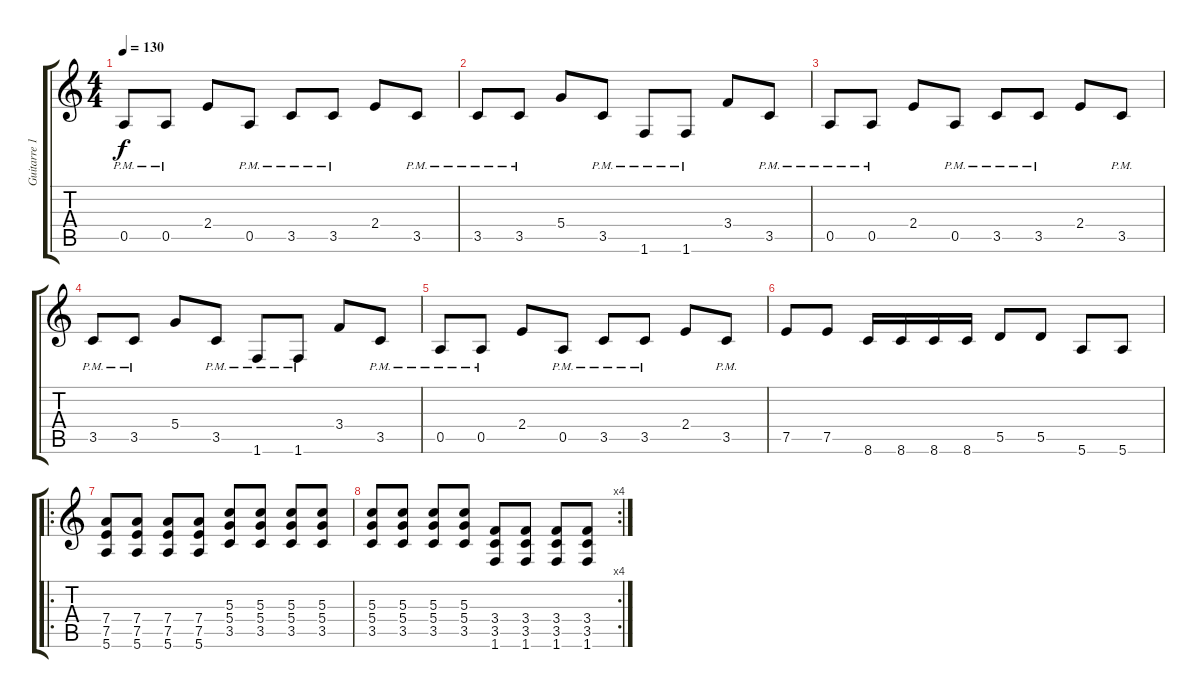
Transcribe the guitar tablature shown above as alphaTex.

\track ("Guitarre 1" "Guitarre 1") {instrument distortionguitar}
\staff {score tabs}
\tuning (E4 B3 G3 D3 A2 E2) {hide}
\ts (4 4)
\tempo 130
\clef g2
\ks c
0.5{pm}.8{dy f} 0.5{pm}.8 2.4.8 0.5{pm}.8 3.5{pm}.8 3.5{pm}.8 2.4.8 3.5{pm}.8 |
3.5{pm}.8 3.5{pm}.8 5.4.8 3.5{pm}.8 1.6{pm}.8 1.6{pm}.8 3.4.8 3.5{pm}.8 |
0.5{pm}.8 0.5{pm}.8 2.4.8 0.5{pm}.8 3.5{pm}.8 3.5{pm}.8 2.4.8 3.5{pm}.8 |
3.5{pm}.8 3.5{pm}.8 5.4.8 3.5{pm}.8 1.6{pm}.8 1.6{pm}.8 3.4.8 3.5{pm}.8 |
0.5{pm}.8 0.5{pm}.8 2.4.8 0.5{pm}.8 3.5{pm}.8 3.5{pm}.8 2.4.8 3.5{pm}.8 |
7.5.8 7.5.8 8.6.16 8.6.16 8.6.16 8.6.16 5.5.8 5.5.8 5.6.8 5.6.8 |
\ro
(7.4 7.5 5.6).8 (7.4 7.5 5.6).8 (7.4 7.5 5.6).8 (7.4 7.5 5.6).8 (5.3 5.4 3.5).8 (5.3 5.4 3.5).8 (5.3 5.4 3.5).8 (5.3 5.4 3.5).8 |
\rc 4
(5.3 5.4 3.5).8 (5.3 5.4 3.5).8 (5.3 5.4 3.5).8 (5.3 5.4 3.5).8 (3.4 3.5 1.6).8 (3.4 3.5 1.6).8 (3.4 3.5 1.6).8 (3.4 3.5 1.6).8
